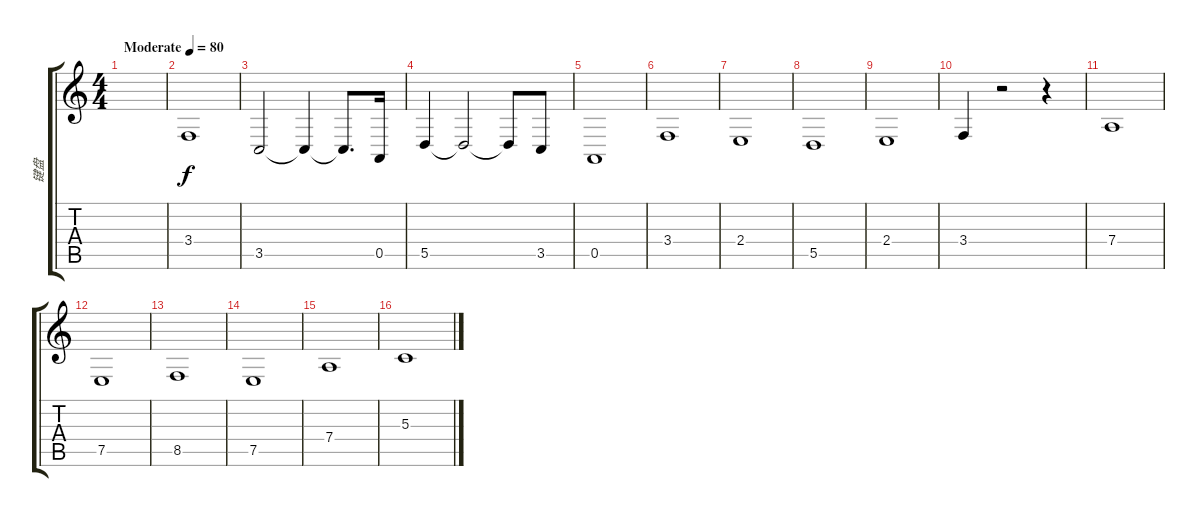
\track ("键盘" "键盘") {instrument tremolostrings}
\staff {score tabs}
\tuning (E4 B3 G3 D3 A2 E2) {hide}
\ts (4 4)
\tempo (80 "Moderate")
\clef g2
\ks c
|
3.4.1 |
3.5.2 3.5{t}.4 3.5{t}.8{d} 0.5.16 |
5.5.4 5.5{t}.2 5.5{t}.8 3.5.8 |
0.5.1 |
3.4.1{txt " "} |
2.4.1 |
5.5.1 |
2.4.1 |
3.4.4 r.2 r.4 |
7.4.1 |
7.5.1 |
8.5.1 |
7.5.1 |
7.4.1 |
5.3.1
